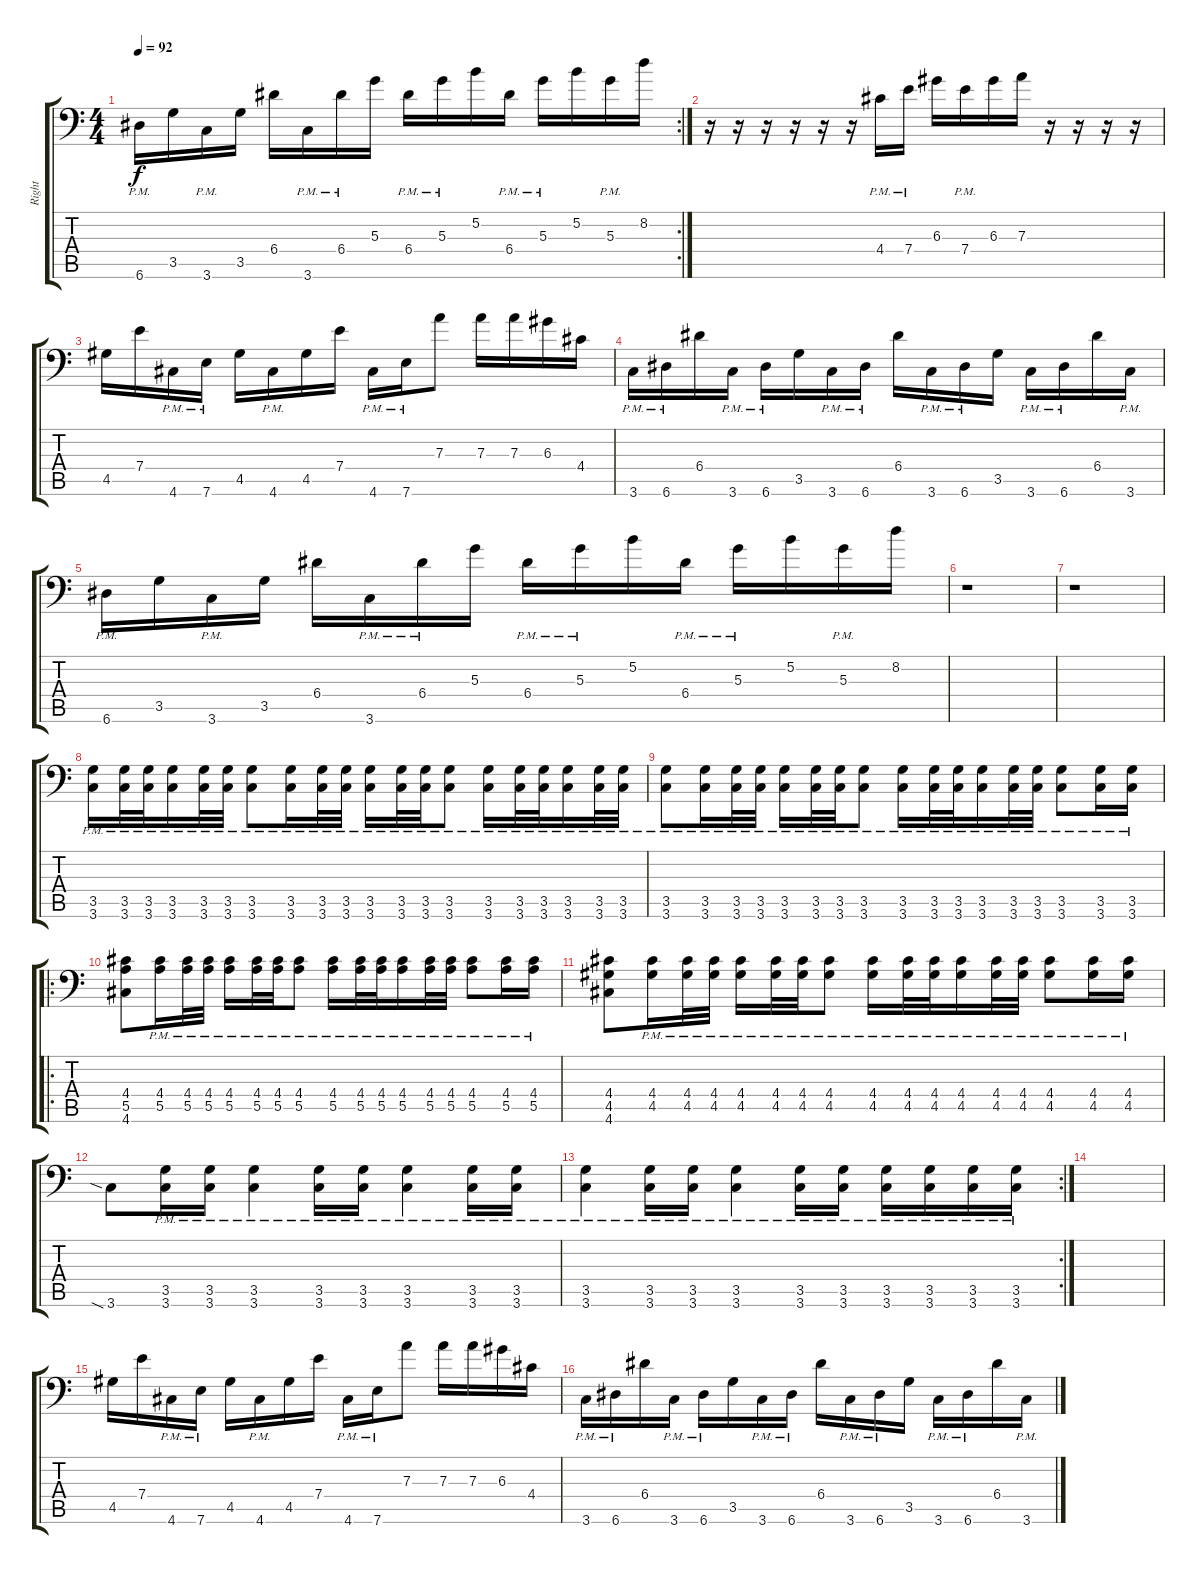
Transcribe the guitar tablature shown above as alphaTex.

\track ("Right" "Right") {instrument distortionguitar}
\staff {score tabs}
\tuning (B3 Gb3 D3 A2 E2 A1) {hide}
\rc 2
\ts (4 4)
\tempo 92
\clef f4
\ks c
6.6{pm}.16{dy f} 3.5.16 3.6{pm}.16 3.5.16 6.4.16 3.6{pm}.16 6.4{pm}.16 5.3.16 6.4{pm}.16 5.3{pm}.16 5.2.16 6.4{pm}.16 5.3{pm}.16 5.2.16 5.3{pm}.16 8.2.16 |
r.16 r.16 r.16 r.16 r.16 r.16 4.4{pm}.16 7.4{pm}.16 6.3.16 7.4{pm}.16 6.3.16 7.3.16 r.16 r.16 r.16 r.16 |
4.5.16 7.4.16 4.6{pm}.16 7.6{pm}.16 4.5.16 4.6{pm}.16 4.5.16 7.4.16 4.6{pm}.16 7.6{pm}.16 7.3.8 7.3.16 7.3.16 6.3.16 4.4.16 |
3.6{pm}.16 6.6{pm}.16 6.4.16 3.6{pm}.16 6.6{pm}.16 3.5.16 3.6{pm}.16 6.6{pm}.16 6.4.16 3.6{pm}.16 6.6{pm}.16 3.5.16 3.6{pm}.16 6.6{pm}.16 6.4.16 3.6{pm}.16 |
6.6{pm}.16 3.5.16 3.6{pm}.16 3.5.16 6.4.16 3.6{pm}.16 6.4{pm}.16 5.3.16 6.4{pm}.16 5.3{pm}.16 5.2.16 6.4{pm}.16 5.3{pm}.16 5.2.16 5.3{pm}.16 8.2.16 |
r.1 |
r.1 |
(3.5{pm} 3.6{pm}).16 (3.5{pm} 3.6{pm}).32 (3.5{pm} 3.6{pm}).32 (3.5{pm} 3.6{pm}).16 (3.5{pm} 3.6{pm}).32 (3.5{pm} 3.6{pm}).32 (3.5{pm} 3.6{pm}).8 (3.5{pm} 3.6{pm}).16 (3.5{pm} 3.6{pm}).32 (3.5{pm} 3.6{pm}).32 (3.5{pm} 3.6{pm}).16 (3.5{pm} 3.6{pm}).32 (3.5{pm} 3.6{pm}).32 (3.5{pm} 3.6{pm}).8 (3.5{pm} 3.6{pm}).16 (3.5{pm} 3.6{pm}).32 (3.5{pm} 3.6{pm}).32 (3.5{pm} 3.6{pm}).16 (3.5{pm} 3.6{pm}).32 (3.5{pm} 3.6{pm}).32 |
(3.5{pm} 3.6{pm}).8 (3.5{pm} 3.6{pm}).16 (3.5{pm} 3.6{pm}).32 (3.5{pm} 3.6{pm}).32 (3.5{pm} 3.6{pm}).16 (3.5{pm} 3.6{pm}).32 (3.5{pm} 3.6{pm}).32 (3.5{pm} 3.6{pm}).8 (3.5{pm} 3.6{pm}).16 (3.5{pm} 3.6{pm}).32 (3.5{pm} 3.6{pm}).32 (3.5{pm} 3.6{pm}).16 (3.5{pm} 3.6{pm}).32 (3.5{pm} 3.6{pm}).32 (3.5{pm} 3.6{pm}).8 (3.5{pm} 3.6{pm}).16 (3.5{pm} 3.6{pm}).16 |
\ro
(4.4 5.5 4.6).8 (4.4{pm} 5.5{pm}).16 (4.4{pm} 5.5{pm}).32 (4.4{pm} 5.5{pm}).32 (4.4{pm} 5.5{pm}).16 (4.4{pm} 5.5{pm}).32 (4.4{pm} 5.5{pm}).32 (4.4{pm} 5.5{pm}).8 (4.4{pm} 5.5{pm}).16 (4.4{pm} 5.5{pm}).32 (4.4{pm} 5.5{pm}).32 (4.4{pm} 5.5{pm}).16 (4.4{pm} 5.5{pm}).32 (4.4{pm} 5.5{pm}).32 (4.4{pm} 5.5{pm}).8 (4.4{pm} 5.5{pm}).16 (4.4{pm} 5.5{pm}).16 |
(4.4 4.5 4.6).8 (4.4{pm} 4.5{pm}).16 (4.4{pm} 4.5{pm}).32 (4.4{pm} 4.5{pm}).32 (4.4{pm} 4.5{pm}).16 (4.4{pm} 4.5{pm}).32 (4.4{pm} 4.5{pm}).32 (4.4{pm} 4.5{pm}).8 (4.4{pm} 4.5{pm}).16 (4.4{pm} 4.5{pm}).32 (4.4{pm} 4.5{pm}).32 (4.4{pm} 4.5{pm}).16 (4.4{pm} 4.5{pm}).32 (4.4{pm} 4.5{pm}).32 (4.4{pm} 4.5{pm}).8 (4.4{pm} 4.5{pm}).16 (4.4{pm} 4.5{pm}).16 |
3.6{sia}.8 (3.5{pm} 3.6{pm}).16 (3.5{pm} 3.6{pm}).16 (3.5{pm} 3.6{pm}).4 (3.5{pm} 3.6{pm}).16 (3.5{pm} 3.6{pm}).16 (3.5{pm} 3.6{pm}).4 (3.5{pm} 3.6{pm}).16 (3.5{pm} 3.6{pm}).16 |
\rc 2
(3.5{pm} 3.6{pm}).4 (3.5{pm} 3.6{pm}).16 (3.5{pm} 3.6{pm}).16 (3.5{pm} 3.6{pm}).4 (3.5{pm} 3.6{pm}).16 (3.5{pm} 3.6{pm}).16 (3.5{pm} 3.6{pm}).16 (3.5{pm} 3.6{pm}).16 (3.5{pm} 3.6{pm}).16 (3.5{pm} 3.6{pm}).16 |
|
4.5.16 7.4.16 4.6{pm}.16 7.6{pm}.16 4.5.16 4.6{pm}.16 4.5.16 7.4.16 4.6{pm}.16 7.6{pm}.16 7.3.8 7.3.16 7.3.16 6.3.16 4.4.16 |
3.6{pm}.16 6.6{pm}.16 6.4.16 3.6{pm}.16 6.6{pm}.16 3.5.16 3.6{pm}.16 6.6{pm}.16 6.4.16 3.6{pm}.16 6.6{pm}.16 3.5.16 3.6{pm}.16 6.6{pm}.16 6.4.16 3.6{pm}.16
